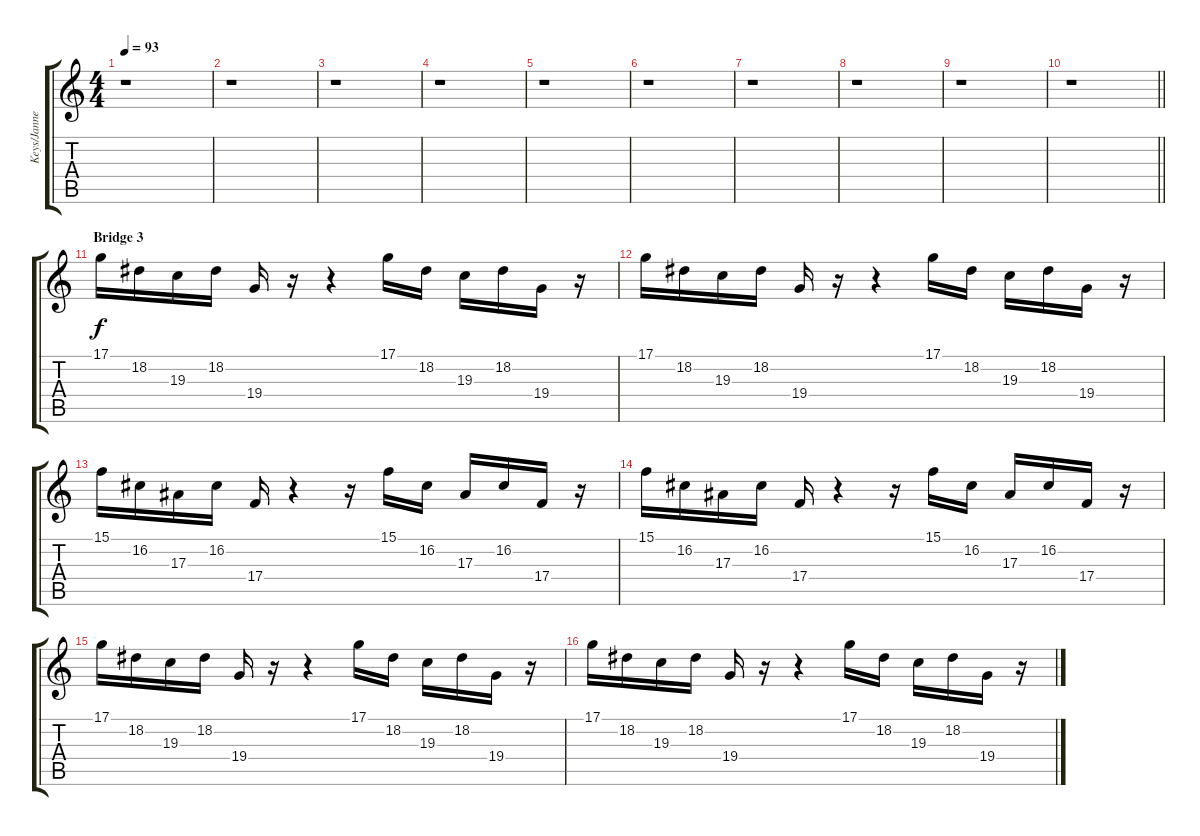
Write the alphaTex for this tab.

\track ("Keys/Janne" "Keys/Janne") {instrument stringensemble1}
\staff {score tabs}
\tuning (D4 A3 F3 C3 G2 C2) {hide}
\ts (4 4)
\tempo 93
\clef g2
\ks c
r.1{dy f} |
r.1 |
r.1 |
r.1 |
r.1 |
r.1 |
r.1 |
r.1 |
r.1 |
\barLineRight lightlight
r.1 |
\section ("" "Bridge 3")
17.1.16{volume 9 instrument stringensemble1} 18.2.16 19.3.16 18.2.16 19.4.16 r.16 r.4 17.1.16 18.2.16 19.3.16 18.2.16 19.4.16 r.16 |
17.1.16 18.2.16 19.3.16 18.2.16 19.4.16 r.16 r.4 17.1.16 18.2.16 19.3.16 18.2.16 19.4.16 r.16 |
15.1.16 16.2.16 17.3.16 16.2.16 17.4.16 r.4 r.16 15.1.16 16.2.16 17.3.16 16.2.16 17.4.16 r.16 |
15.1.16 16.2.16 17.3.16 16.2.16 17.4.16 r.4 r.16 15.1.16 16.2.16 17.3.16 16.2.16 17.4.16 r.16 |
17.1.16 18.2.16 19.3.16 18.2.16 19.4.16 r.16 r.4 17.1.16 18.2.16 19.3.16 18.2.16 19.4.16 r.16 |
17.1.16 18.2.16 19.3.16 18.2.16 19.4.16 r.16 r.4 17.1.16 18.2.16 19.3.16 18.2.16 19.4.16 r.16
